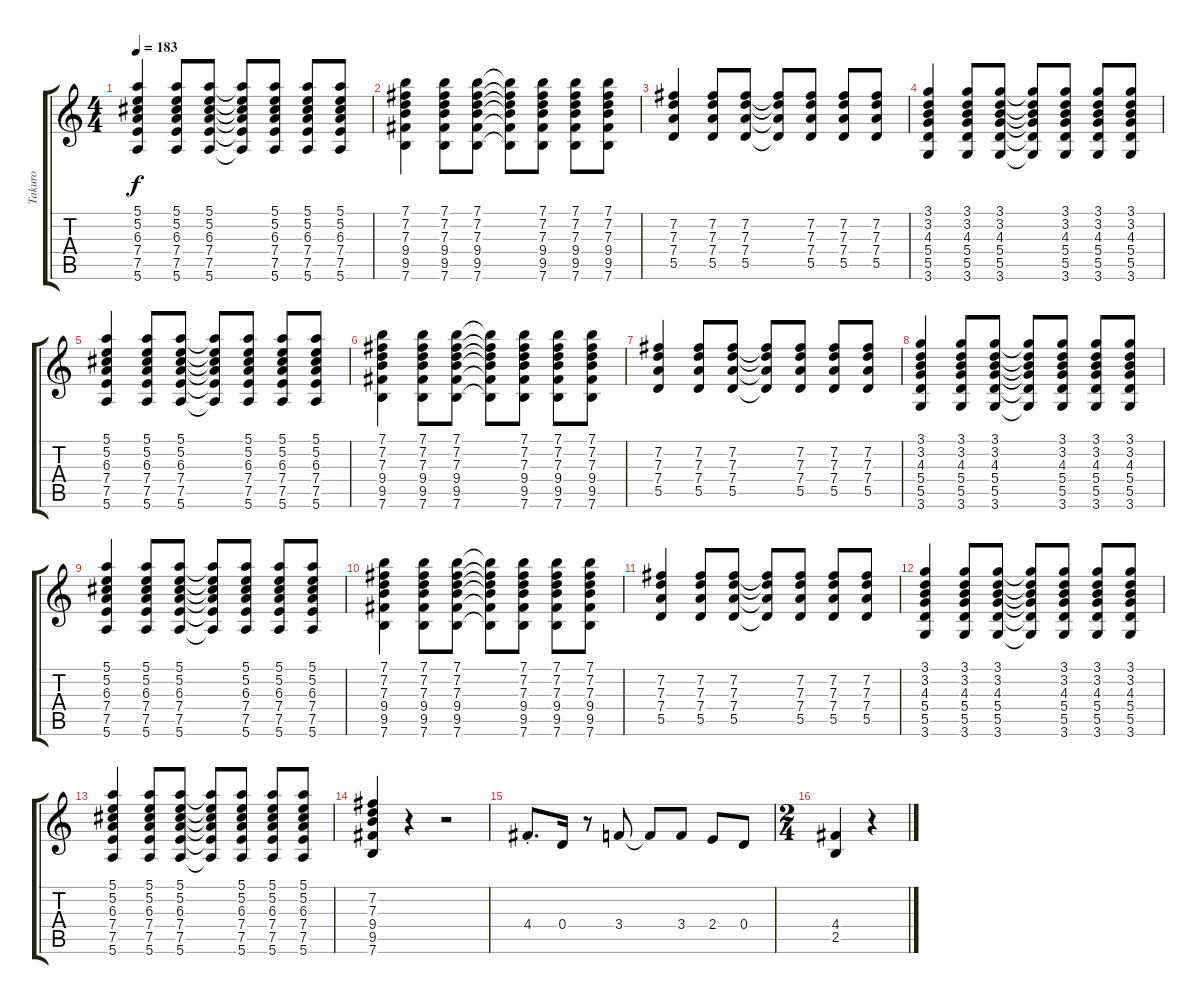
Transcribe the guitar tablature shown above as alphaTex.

\track ("Takuro" "Takuro") {instrument overdrivenguitar}
\staff {score tabs}
\tuning (E4 B3 G3 D3 A2 E2) {hide}
\ts (4 4)
\tempo 183
\clef g2
\ks c
(5.1 5.2 6.3 7.4 7.5 5.6).4{dy f} (5.1 5.2 6.3 7.4 7.5 5.6).8 (5.1 5.2 6.3 7.4 7.5 5.6).8 (5.1{t} 5.2{t} 6.3{t} 7.4{t} 7.5{t} 5.6{t}).8 (5.1 5.2 6.3 7.4 7.5 5.6).8 (5.1 5.2 6.3 7.4 7.5 5.6).8 (5.1 5.2 6.3 7.4 7.5 5.6).8 |
(7.1 7.2 7.3 9.4 9.5 7.6).4 (7.1 7.2 7.3 9.4 9.5 7.6).8 (7.1 7.2 7.3 9.4 9.5 7.6).8 (7.1{t} 7.2{t} 7.3{t} 9.4{t} 9.5{t} 7.6{t}).8 (7.1 7.2 7.3 9.4 9.5 7.6).8 (7.1 7.2 7.3 9.4 9.5 7.6).8 (7.1 7.2 7.3 9.4 9.5 7.6).8 |
(7.2 7.3 7.4 5.5).4 (7.2 7.3 7.4 5.5).8 (7.2 7.3 7.4 5.5).8 (7.2{t} 7.3{t} 7.4{t} 5.5{t}).8 (7.2 7.3 7.4 5.5).8 (7.2 7.3 7.4 5.5).8 (7.2 7.3 7.4 5.5).8 |
(3.1 3.2 4.3 5.4 5.5 3.6).4 (3.1 3.2 4.3 5.4 5.5 3.6).8 (3.1 3.2 4.3 5.4 5.5 3.6).8 (3.1{t} 3.2{t} 4.3{t} 5.4{t} 5.5{t} 3.6{t}).8 (3.1 3.2 4.3 5.4 5.5 3.6).8 (3.1 3.2 4.3 5.4 5.5 3.6).8 (3.1 3.2 4.3 5.4 5.5 3.6).8 |
(5.1 5.2 6.3 7.4 7.5 5.6).4 (5.1 5.2 6.3 7.4 7.5 5.6).8 (5.1 5.2 6.3 7.4 7.5 5.6).8 (5.1{t} 5.2{t} 6.3{t} 7.4{t} 7.5{t} 5.6{t}).8 (5.1 5.2 6.3 7.4 7.5 5.6).8 (5.1 5.2 6.3 7.4 7.5 5.6).8 (5.1 5.2 6.3 7.4 7.5 5.6).8 |
(7.1 7.2 7.3 9.4 9.5 7.6).4 (7.1 7.2 7.3 9.4 9.5 7.6).8 (7.1 7.2 7.3 9.4 9.5 7.6).8 (7.1{t} 7.2{t} 7.3{t} 9.4{t} 9.5{t} 7.6{t}).8 (7.1 7.2 7.3 9.4 9.5 7.6).8 (7.1 7.2 7.3 9.4 9.5 7.6).8 (7.1 7.2 7.3 9.4 9.5 7.6).8 |
(7.2 7.3 7.4 5.5).4 (7.2 7.3 7.4 5.5).8 (7.2 7.3 7.4 5.5).8 (7.2{t} 7.3{t} 7.4{t} 5.5{t}).8 (7.2 7.3 7.4 5.5).8 (7.2 7.3 7.4 5.5).8 (7.2 7.3 7.4 5.5).8 |
(3.1 3.2 4.3 5.4 5.5 3.6).4 (3.1 3.2 4.3 5.4 5.5 3.6).8 (3.1 3.2 4.3 5.4 5.5 3.6).8 (3.1{t} 3.2{t} 4.3{t} 5.4{t} 5.5{t} 3.6{t}).8 (3.1 3.2 4.3 5.4 5.5 3.6).8 (3.1 3.2 4.3 5.4 5.5 3.6).8 (3.1 3.2 4.3 5.4 5.5 3.6).8 |
(5.1 5.2 6.3 7.4 7.5 5.6).4 (5.1 5.2 6.3 7.4 7.5 5.6).8 (5.1 5.2 6.3 7.4 7.5 5.6).8 (5.1{t} 5.2{t} 6.3{t} 7.4{t} 7.5{t} 5.6{t}).8 (5.1 5.2 6.3 7.4 7.5 5.6).8 (5.1 5.2 6.3 7.4 7.5 5.6).8 (5.1 5.2 6.3 7.4 7.5 5.6).8 |
(7.1 7.2 7.3 9.4 9.5 7.6).4 (7.1 7.2 7.3 9.4 9.5 7.6).8 (7.1 7.2 7.3 9.4 9.5 7.6).8 (7.1{t} 7.2{t} 7.3{t} 9.4{t} 9.5{t} 7.6{t}).8 (7.1 7.2 7.3 9.4 9.5 7.6).8 (7.1 7.2 7.3 9.4 9.5 7.6).8 (7.1 7.2 7.3 9.4 9.5 7.6).8 |
(7.2 7.3 7.4 5.5).4 (7.2 7.3 7.4 5.5).8 (7.2 7.3 7.4 5.5).8 (7.2{t} 7.3{t} 7.4{t} 5.5{t}).8 (7.2 7.3 7.4 5.5).8 (7.2 7.3 7.4 5.5).8 (7.2 7.3 7.4 5.5).8 |
(3.1 3.2 4.3 5.4 5.5 3.6).4 (3.1 3.2 4.3 5.4 5.5 3.6).8 (3.1 3.2 4.3 5.4 5.5 3.6).8 (3.1{t} 3.2{t} 4.3{t} 5.4{t} 5.5{t} 3.6{t}).8 (3.1 3.2 4.3 5.4 5.5 3.6).8 (3.1 3.2 4.3 5.4 5.5 3.6).8 (3.1 3.2 4.3 5.4 5.5 3.6).8 |
(5.1 5.2 6.3 7.4 7.5 5.6).4 (5.1 5.2 6.3 7.4 7.5 5.6).8 (5.1 5.2 6.3 7.4 7.5 5.6).8 (5.1{t} 5.2{t} 6.3{t} 7.4{t} 7.5{t} 5.6{t}).8 (5.1 5.2 6.3 7.4 7.5 5.6).8 (5.1 5.2 6.3 7.4 7.5 5.6).8 (5.1 5.2 6.3 7.4 7.5 5.6).8 |
(7.2 7.3 9.4 9.5 7.6).4 r.4 r.2 |
4.4{st}.8{d} 0.4.16 r.8 3.4.8 3.4{t}.8 3.4.8 2.4.8 0.4.8 |
\ts (2 4)
(4.4 2.5).4 r.4
